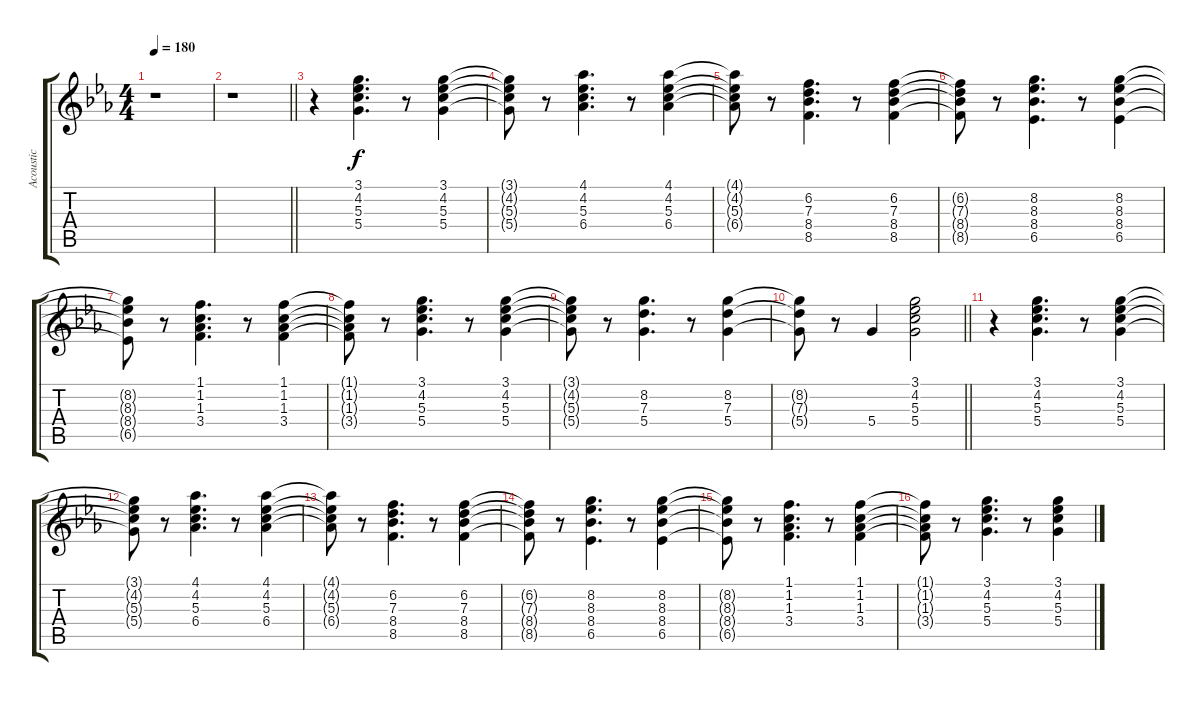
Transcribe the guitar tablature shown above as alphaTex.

\track ("Acoustic" "Acoustic") {instrument acousticguitarsteel}
\staff {score tabs}
\tuning (E4 B3 G3 D3 A2 E2) {hide}
\ts (4 4)
\tempo 180
\clef g2
\ks eb
r.1{dy f} |
\barLineRight lightlight
r.1 |
\section ("" "")
r.4 (3.1 4.2 5.3 5.4).4{d} r.8 (3.1 4.2 5.3 5.4).4 |
(3.1{t} 4.2{t} 5.3{t} 5.4{t}).8 r.8 (4.1 4.2 5.3 6.4).4{d} r.8 (4.1 4.2 5.3 6.4).4 |
(4.1{t} 4.2{t} 5.3{t} 6.4{t}).8 r.8 (6.2 7.3 8.4 8.5).4{d} r.8 (6.2 7.3 8.4 8.5).4 |
(6.2{t} 7.3{t} 8.4{t} 8.5{t}).8 r.8 (8.2 8.3 8.4 6.5).4{d} r.8 (8.2 8.3 8.4 6.5).4 |
(8.2{t} 8.3{t} 8.4{t} 6.5{t}).8 r.8 (1.1 1.2 1.3 3.4).4{d} r.8 (1.1 1.2 1.3 3.4).4 |
(1.1{t} 1.2{t} 1.3{t} 3.4{t}).8 r.8 (3.1 4.2 5.3 5.4).4{d} r.8 (3.1 4.2 5.3 5.4).4 |
(3.1{t} 4.2{t} 5.3{t} 5.4{t}).8 r.8 (8.2 7.3 5.4).4{d} r.8 (8.2 7.3 5.4).4 |
\barLineRight lightlight
(8.2{t} 7.3{t} 5.4{t}).8 r.8 5.4.4 (3.1 4.2 5.3 5.4).2 |
\section ("" "")
r.4 (3.1 4.2 5.3 5.4).4{d} r.8 (3.1 4.2 5.3 5.4).4 |
(3.1{t} 4.2{t} 5.3{t} 5.4{t}).8 r.8 (4.1 4.2 5.3 6.4).4{d} r.8 (4.1 4.2 5.3 6.4).4 |
(4.1{t} 4.2{t} 5.3{t} 6.4{t}).8 r.8 (6.2 7.3 8.4 8.5).4{d} r.8 (6.2 7.3 8.4 8.5).4 |
(6.2{t} 7.3{t} 8.4{t} 8.5{t}).8 r.8 (8.2 8.3 8.4 6.5).4{d} r.8 (8.2 8.3 8.4 6.5).4 |
(8.2{t} 8.3{t} 8.4{t} 6.5{t}).8 r.8 (1.1 1.2 1.3 3.4).4{d} r.8 (1.1 1.2 1.3 3.4).4 |
(1.1{t} 1.2{t} 1.3{t} 3.4{t}).8 r.8 (3.1 4.2 5.3 5.4).4{d} r.8 (3.1 4.2 5.3 5.4).4
